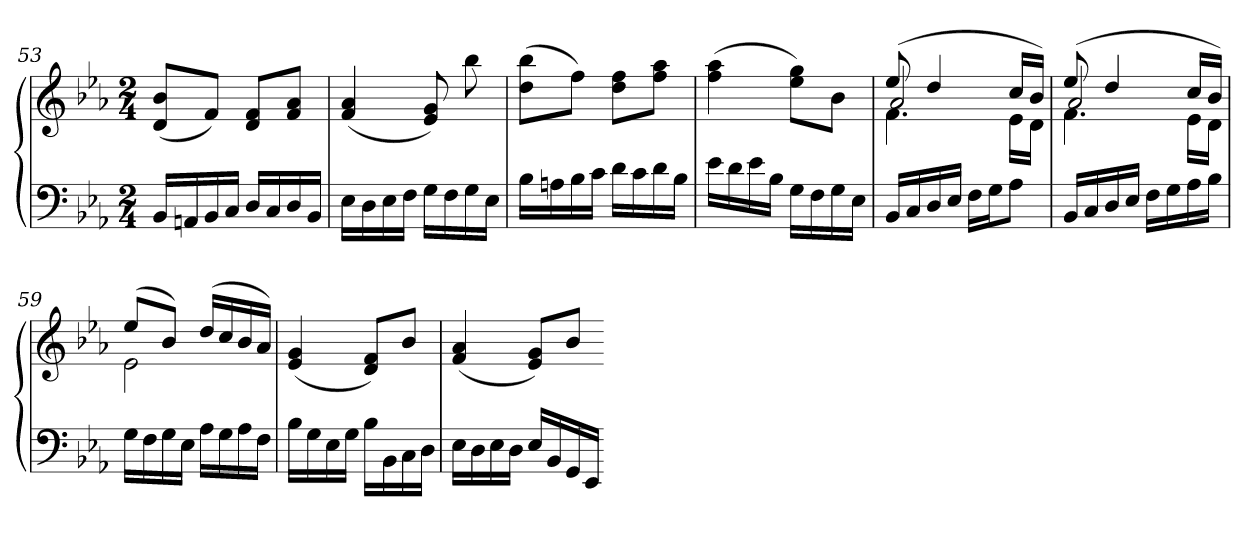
**kern	**kern
*part1	*part1
*staff2	*staff1
*clefF4	*clefG2
*k[b-e-a-]	*k[b-e-a-]
*E-:	*E-:
*M2/4	*M2/4
=53	=53
16BB-LL	(8d 8b-L
16AAn	.
16BB-	8fJ)
16CJJ	.
16DLL	8d 8fL
16C	.
16D	8f 8a-J
16BB-JJ	.
=54	=54
16E-LL	(4f 4a-
16D	.
16E-	.
16FJJ	.
16GLL	8e- 8g)
16F	.
16G	8bb-
16E-JJ	.
=55	=55
16B-LL	(8dd 8bb-L
16An	.
16B-	8ffJ)
16cJJ	.
16dLL	8dd 8ffL
16c	.
16d	8ff 8aa-J
16B-JJ	.
=56	=56
16e-LL	(4ff 4aa-
16d	.
16e-	.
16B-JJ	.
16GLL	8ee- 8ggL)
16F	.
16G	8b-J
16E-JJ	.
=57	=57
*	*^
*	*	*^
16BB-LL	(8ee-	4.f	2a-
16C	.	.	.
16D	4dd	.	.
16E-JJ	.	.	.
16FLL	.	.	.
16GJ	.	.	.
8A-J	16ccLL	16e-LL	.
.	16b-JJ)	16dJJ	.
=58	=58	=58	=58
16BB-LL	(8ee-	4.f	2a-
16C	.	.	.
16D	4dd	.	.
16E-JJ	.	.	.
16FLL	.	.	.
16G	.	.	.
16A-	16ccLL	16e-LL	.
16B-JJ	16b-JJ)	16dJJ	.
*	*	*v	*v
=59	=59	=59
16GLL	(8ee-L	2e-
16F	.	.
16G	8b-J)	.
16E-JJ	.	.
16A-LL	(16ddLL	.
16G	16cc	.
16A-	16b-	.
16FJJ	16a-JJ)	.
*	*v	*v
=60	=60
16B-LL	(4e- 4g
16G	.
16E-	.
16GJJ	.
16B-LL	8d 8fL)
16BB-	.
16C	8b-J
16DJJ	.
=61	=61
16E-LL	(4f 4a-
16D	.
16E-	.
16DJJ	.
16E-LL	8e- 8gL)
16BB-	.
16GG	8b-J
16EE-JJ	.
=-	=-
*-	*-
